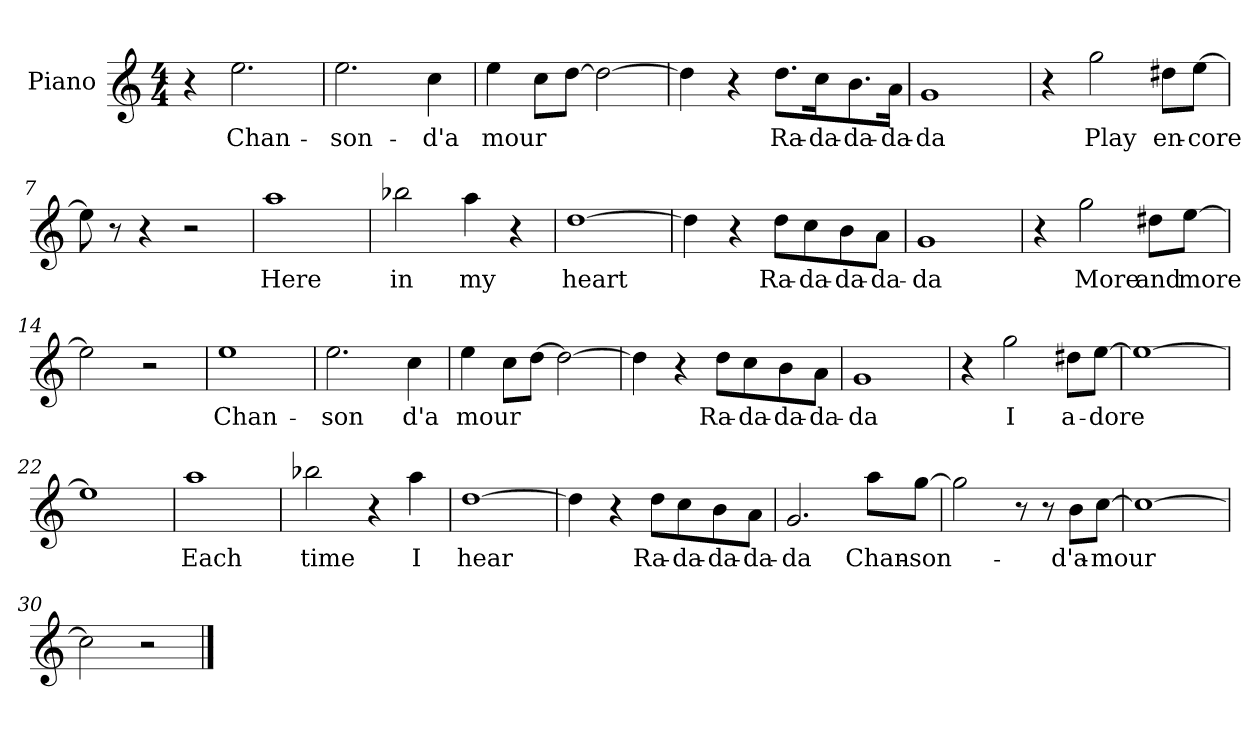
**kern	**text
*part1	*part1
*staff1	*staff1
*I"Piano	*
*I'Pno	*
*clefG2	*
*k[]	*
*C:	*
*M4/4	*
=1	=1
4r	.
2.ee\	Chan-
=2	=2
2.ee\	-son-
4cc\	d'a
=3	=3
4ee\	mour
8cc\L	.
[8dd\J	.
2dd\_	.
=4	=4
4dd\]	.
4r	.
8.dd\L	Ra-
16cc\	-da-
8.b\	-da-
16a\J	-da-
=5	=5
1g	-da
=6	=6
4r	.
2gg\	Play
8dd#X\L	en-
[8ee\J	-core
=7	=7
8ee\]	.
8r	.
4r	.
2r	.
!!LO:LB:g=z
=8	=8
1aa	Here
=9	=9
2bb-X\	in
4aa\	my
4r	.
=10	=10
[1dd	heart
=11	=11
4dd\]	.
4r	.
8dd\L	Ra-
8cc\	-da-
8b\	-da-
8a\J	-da-
=12	=12
1g	da
=13	=13
4r	.
2gg\	More
8dd#X\L	and
[8ee\J	more
=14	=14
2ee\]	.
2r	.
=15	=15
1ee	Chan-
!!LO:LB:g=z
=16	=16
2.ee\	-son
4cc\	d'a
=17	=17
4ee\	mour
8cc\L	.
[8dd\J	.
2dd\_	.
=18	=18
4dd\]	.
4r	.
8dd\L	Ra-
8cc\	da-
8b\	-da-
8a\J	-da-
=19	=19
1g	-da
=20	=20
4r	.
2gg\	I
8dd#X\L	a-
[8ee\J	-dore
=21	=21
1ee_	.
=22	=22
1ee]	.
=23	=23
1aa	Each
!!LO:LB:g=z
=24	=24
2bb-X\	time
4r	.
4aa\	I
=25	=25
[1dd	hear
=26	=26
4dd\]	.
4r	.
8dd\L	Ra-
8cc\	-da-
8b\	-da-
8a\J	-da-
=27	=27
2.g/	-da
8aa\L	Chan-
[8gg\J	-son-
=28	=28
2gg\]	.
8r	.
8r	.
8b\L	d'a-
[8cc\J	-mour
=29	=29
1cc_	.
=30	=30
2cc\]	.
2r	.
==	==
*-	*-
